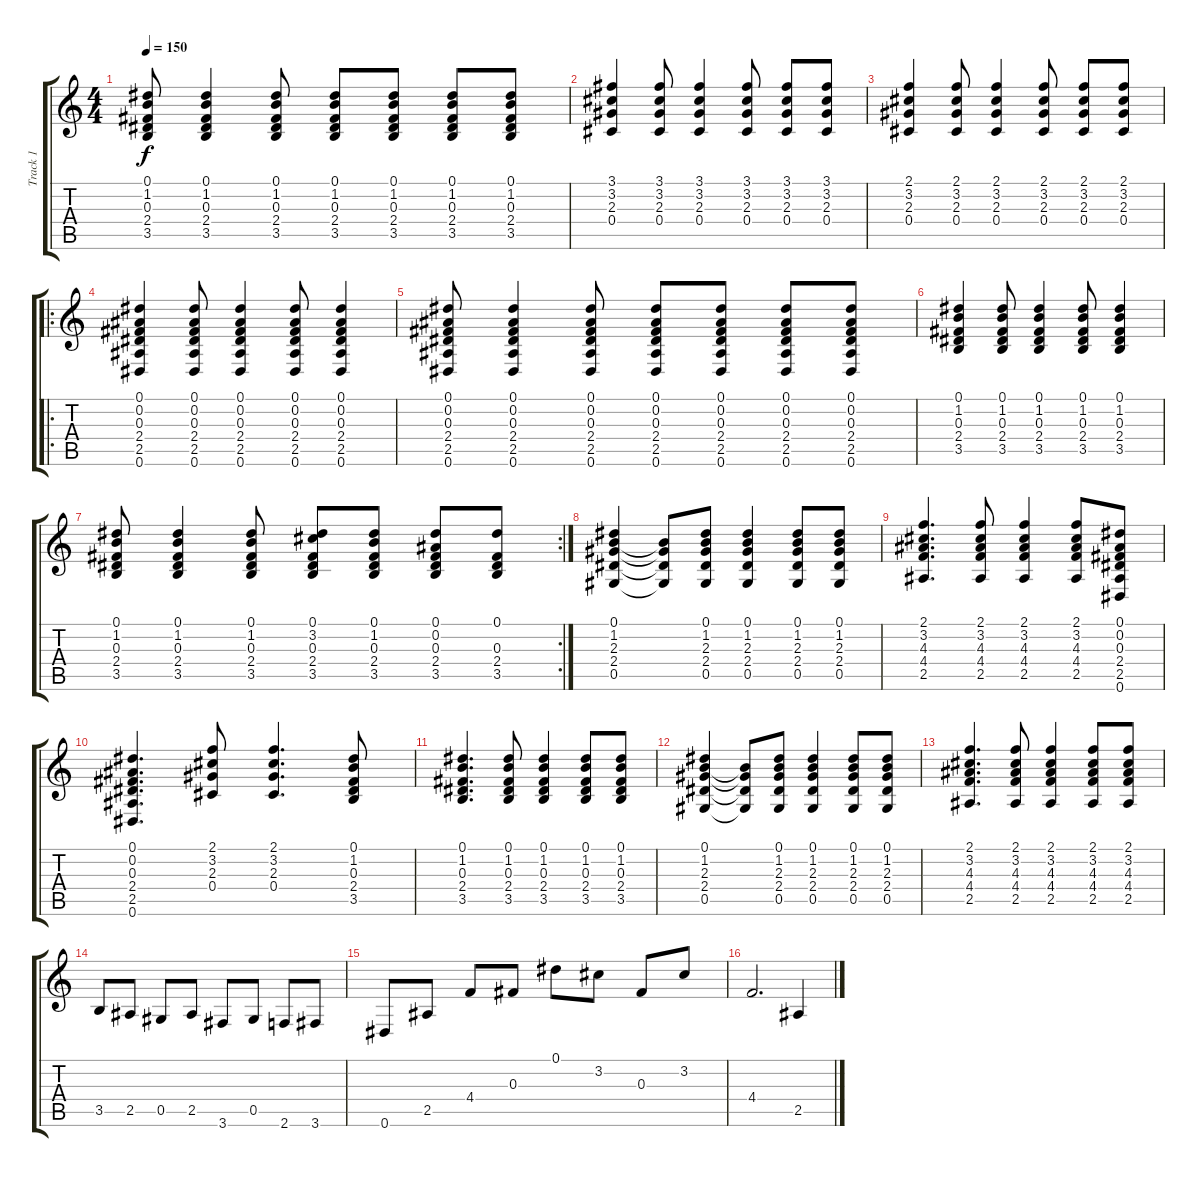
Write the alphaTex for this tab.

\track ("Track 1" "Track 1") {instrument acousticguitarsteel}
\staff {score tabs}
\tuning (Eb4 Bb3 Gb3 Db3 Ab2 Eb2) {hide}
\ts (4 4)
\tempo 150
\clef g2
\ks c
(0.1 1.2 0.3 2.4 3.5).8{dy f} (0.1 1.2 0.3 2.4 3.5).4 (0.1 1.2 0.3 2.4 3.5).8 (0.1 1.2 0.3 2.4 3.5).8 (0.1 1.2 0.3 2.4 3.5).8 (0.1 1.2 0.3 2.4 3.5).8 (0.1 1.2 0.3 2.4 3.5).8 |
(3.1 3.2 2.3 0.4).4 (3.1 3.2 2.3 0.4).8 (3.1 3.2 2.3 0.4).4 (3.1 3.2 2.3 0.4).8 (3.1 3.2 2.3 0.4).8 (3.1 3.2 2.3 0.4).8 |
(2.1 3.2 2.3 0.4).4 (2.1 3.2 2.3 0.4).8 (2.1 3.2 2.3 0.4).4 (2.1 3.2 2.3 0.4).8 (2.1 3.2 2.3 0.4).8 (2.1 3.2 2.3 0.4).8 |
\ro
(0.1 0.2 0.3 2.4 2.5 0.6).4 (0.1 0.2 0.3 2.4 2.5 0.6).8 (0.1 0.2 0.3 2.4 2.5 0.6).4 (0.1 0.2 0.3 2.4 2.5 0.6).8 (0.1 0.2 0.3 2.4 2.5 0.6).4 |
(0.1 0.2 0.3 2.4 2.5 0.6).8 (0.1 0.2 0.3 2.4 2.5 0.6).4 (0.1 0.2 0.3 2.4 2.5 0.6).8 (0.1 0.2 0.3 2.4 2.5 0.6).8 (0.1 0.2 0.3 2.4 2.5 0.6).8 (0.1 0.2 0.3 2.4 2.5 0.6).8 (0.1 0.2 0.3 2.4 2.5 0.6).8 |
(0.1 1.2 0.3 2.4 3.5).4 (0.1 1.2 0.3 2.4 3.5).8 (0.1 1.2 0.3 2.4 3.5).4 (0.1 1.2 0.3 2.4 3.5).8 (0.1 1.2 0.3 2.4 3.5).4 |
\rc 2
(0.1 1.2 0.3 2.4 3.5).8 (0.1 1.2 0.3 2.4 3.5).4 (0.1 1.2 0.3 2.4 3.5).8 (0.1 3.2 0.3 2.4 3.5).8 (0.1 1.2 0.3 2.4 3.5).8 (0.1 0.2 0.3 2.4 3.5).8 (0.1 0.3 2.4 3.5).8 |
(0.1 1.2 2.3 2.4 0.5).4 (1.2{t} 2.3{t} 2.4{t} 0.5{t}).8 (0.1 1.2 2.3 2.4 0.5).8 (0.1 1.2 2.3 2.4 0.5).4 (0.1 1.2 2.3 2.4 0.5).8 (0.1 1.2 2.3 2.4 0.5).8 |
(2.1 3.2 4.3 4.4 2.5).4{d} (2.1 3.2 4.3 4.4 2.5).8 (2.1 3.2 4.3 4.4 2.5).4 (2.1 3.2 4.3 4.4 2.5).8 (0.1 0.2 0.3 2.4 2.5 0.6).8 |
(0.1 0.2 0.3 2.4 2.5 0.6).4{d} (2.1 3.2 2.3 0.4).8 (2.1 3.2 2.3 0.4).4{d} (0.1 1.2 0.3 2.4 3.5).8 |
(0.1 1.2 0.3 2.4 3.5).4{d} (0.1 1.2 0.3 2.4 3.5).8 (0.1 1.2 0.3 2.4 3.5).4 (0.1 1.2 0.3 2.4 3.5).8 (0.1 1.2 0.3 2.4 3.5).8 |
(0.1 1.2 2.3 2.4 0.5).4 (1.2{t} 2.3{t} 2.4{t} 0.5{t}).8 (0.1 1.2 2.3 2.4 0.5).8 (0.1 1.2 2.3 2.4 0.5).4 (0.1 1.2 2.3 2.4 0.5).8 (0.1 1.2 2.3 2.4 0.5).8 |
(2.1 3.2 4.3 4.4 2.5).4{d} (2.1 3.2 4.3 4.4 2.5).8 (2.1 3.2 4.3 4.4 2.5).4 (2.1 3.2 4.3 4.4 2.5).8 (2.1 3.2 4.3 4.4 2.5).8 |
3.5.8 2.5.8 0.5.8 2.5.8 3.6.8 0.5.8 2.6.8 3.6.8 |
0.6.8 2.5.8 4.4.8 0.3.8 0.1.8 3.2.8 0.3.8 3.2.8 |
4.4.2{d} 2.5.4
